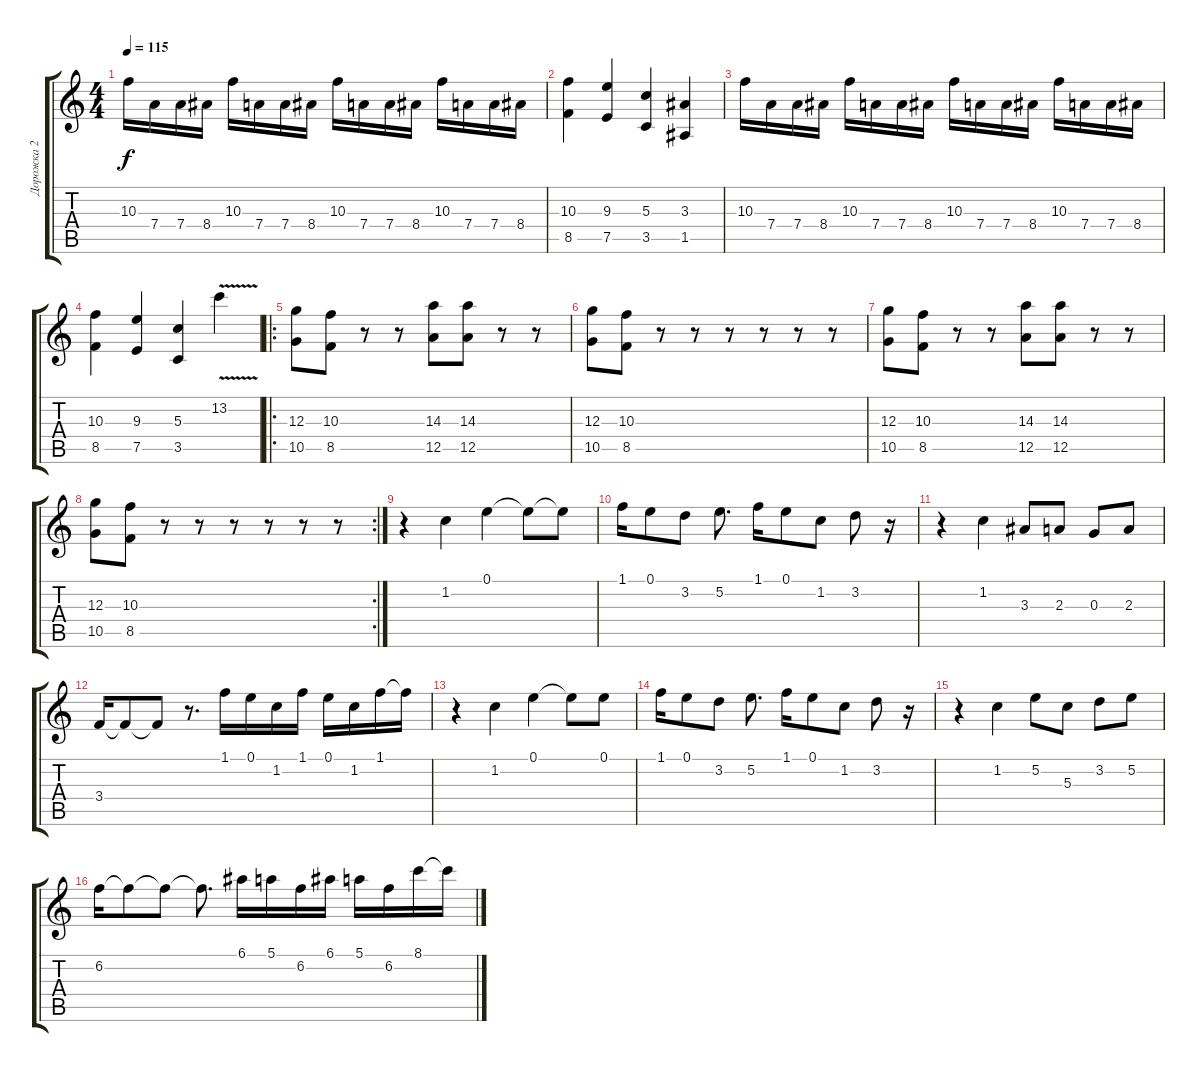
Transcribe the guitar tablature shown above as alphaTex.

\track ("Дорожка 2" "Дорожка 2") {instrument distortionguitar}
\staff {score tabs}
\tuning (E4 B3 G3 D3 A2 E2) {hide}
\ts (4 4)
\tempo 115
\clef g2
\ks c
10.3.16{dy f} 7.4.16 7.4.16 8.4.16 10.3.16 7.4.16 7.4.16 8.4.16 10.3.16 7.4.16 7.4.16 8.4.16 10.3.16 7.4.16 7.4.16 8.4.16 |
(10.3 8.5).4 (9.3 7.5).4 (5.3 3.5).4 (3.3 1.5).4 |
10.3.16 7.4.16 7.4.16 8.4.16 10.3.16 7.4.16 7.4.16 8.4.16 10.3.16 7.4.16 7.4.16 8.4.16 10.3.16 7.4.16 7.4.16 8.4.16 |
(10.3 8.5).4 (9.3 7.5).4 (5.3 3.5).4 13.2{v}.4 |
\ro
(12.3 10.5).8 (10.3 8.5).8 r.8 r.8 (14.3 12.5).8 (14.3 12.5).8 r.8 r.8 |
(12.3 10.5).8 (10.3 8.5).8 r.8 r.8 r.8 r.8 r.8 r.8 |
(12.3 10.5).8 (10.3 8.5).8 r.8 r.8 (14.3 12.5).8 (14.3 12.5).8 r.8 r.8 |
\rc 2
(12.3 10.5).8 (10.3 8.5).8 r.8 r.8 r.8 r.8 r.8 r.8 |
r.4 1.2.4 0.1.4 0.1{t}.8 0.1{t}.8 |
1.1.16 0.1.8 3.2.8 5.2.8{d} 1.1.16 0.1.8 1.2.8 3.2.8 r.16 |
r.4 1.2.4 3.3.8 2.3.8 0.3.8 2.3.8 |
3.4.16 3.4{t}.8 3.4{t}.8 r.8{d} 1.1.16 0.1.16 1.2.16 1.1.16 0.1.16 1.2.16 1.1.16 1.1{t}.16 |
r.4 1.2.4 0.1.4 0.1{t}.8 0.1.8 |
1.1.16 0.1.8 3.2.8 5.2.8{d} 1.1.16 0.1.8 1.2.8 3.2.8 r.16 |
r.4 1.2.4 5.2.8 5.3.8 3.2.8 5.2.8 |
6.2.16 6.2{t}.8 6.2{t}.8 6.2{t}.8{d} 6.1.16 5.1.16 6.2.16 6.1.16 5.1.16 6.2.16 8.1.16 8.1{t}.16
